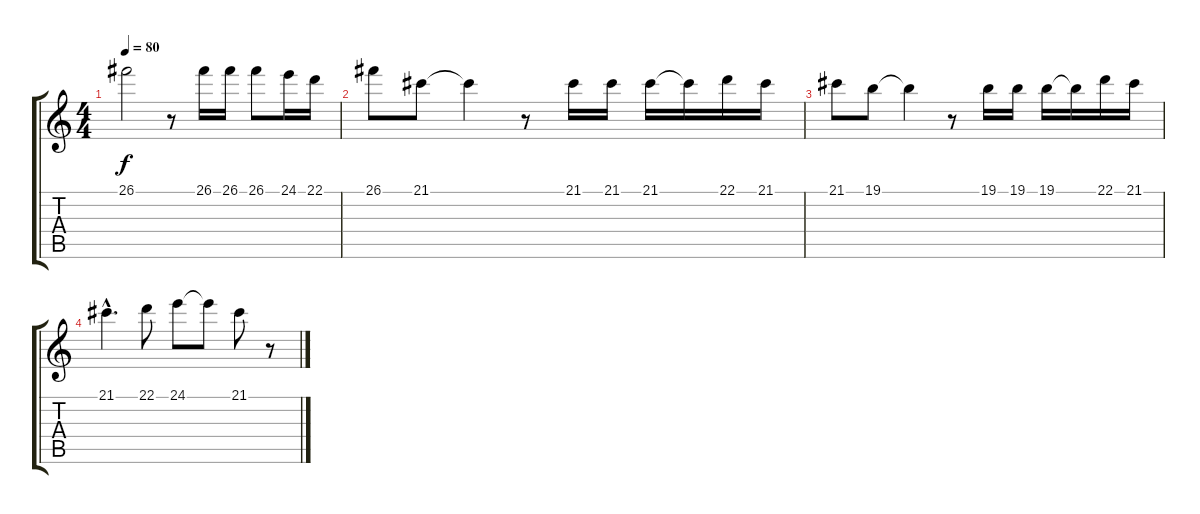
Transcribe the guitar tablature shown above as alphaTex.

\track "" {instrument stringensemble1}
\staff {score tabs}
\tuning (E4 B3 G3 D3 A2 E2) {hide}
\ts (4 4)
\tempo 80
\clef g2
\ks c
26.1.2{dy f} r.8 26.1.16 26.1.16 26.1.8 24.1.16 22.1.16 |
26.1.8 21.1.8 21.1{t}.4 r.8 21.1.16 21.1.16 21.1.16 21.1{t}.16 22.1.16 21.1.16 |
21.1.8 19.1.8 19.1{t}.4 r.8 19.1.16 19.1.16 19.1.16 19.1{t}.16 22.1.16 21.1.16 |
21.1{hac}.4{d} 22.1.8 24.1.8 24.1{t}.8 21.1.8 r.8
